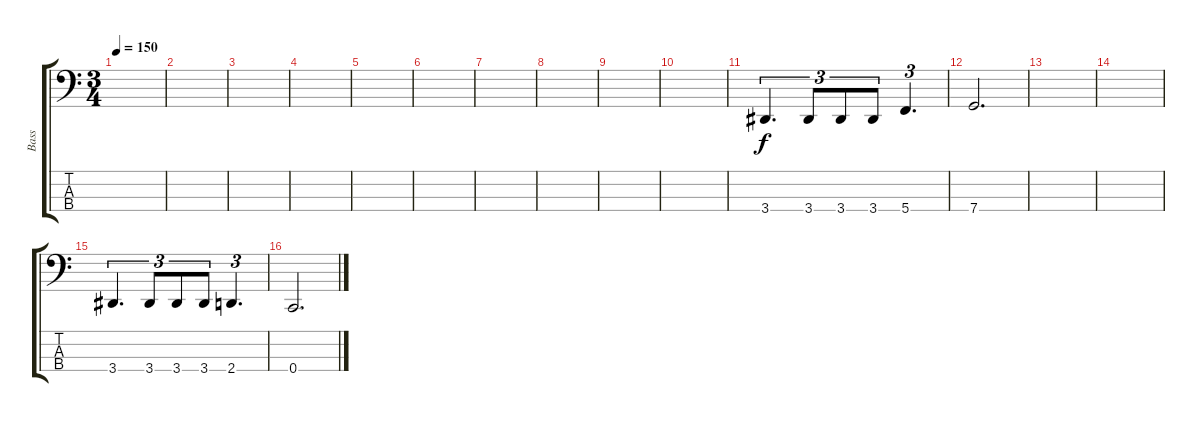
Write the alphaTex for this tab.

\track ("Bass" "Bass") {instrument electricbassfinger}
\staff {score tabs}
\tuning (F2 C2 G1 C1) {hide}
\ts (3 4)
\tempo 150
\clef f4
\ks c
|
|
|
|
|
|
|
|
|
|
3.4.4{d tu (3 2)} 3.4.8{tu (3 2)} 3.4.8{tu (3 2)} 3.4.8{tu (3 2)} 5.4.4{d tu (3 2)} |
7.4.2{d} |
|
|
3.4.4{d tu (3 2)} 3.4.8{tu (3 2)} 3.4.8{tu (3 2)} 3.4.8{tu (3 2)} 2.4.4{d tu (3 2)} |
0.4.2{d}
